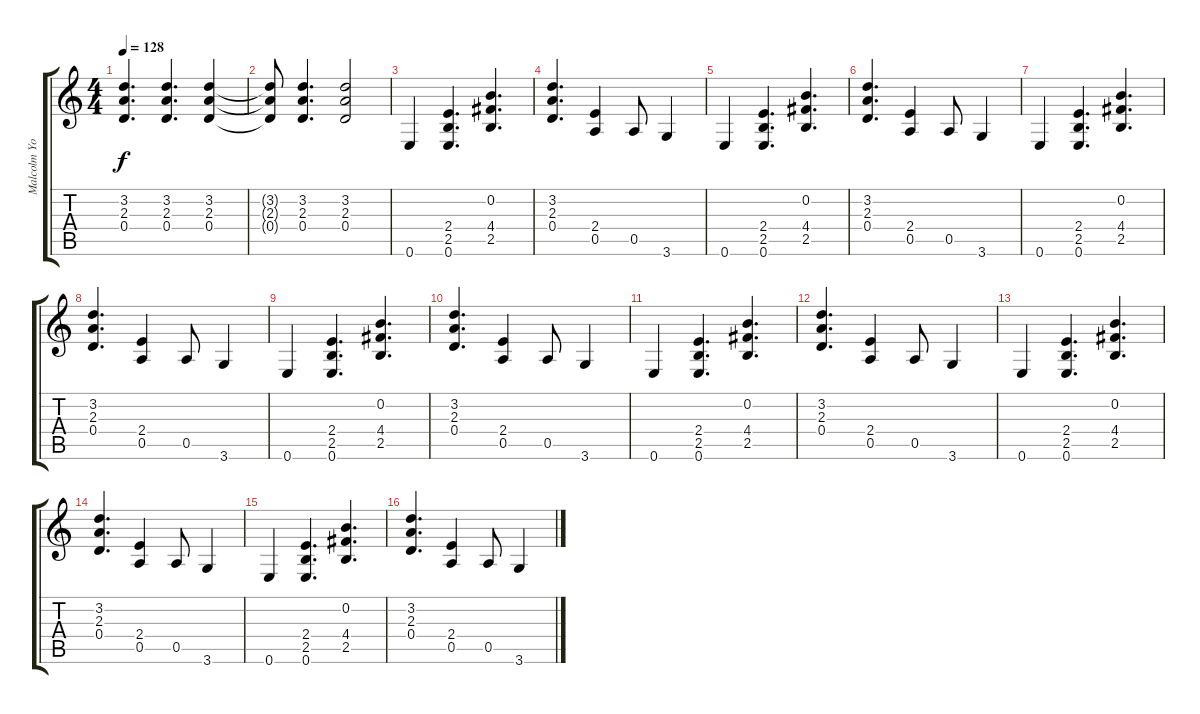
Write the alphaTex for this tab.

\track ("Malcolm Young" "Malcolm Yo") {instrument overdrivenguitar}
\staff {score tabs}
\tuning (E4 B3 G3 D3 A2 E2) {hide}
\ts (4 4)
\tempo 128
\clef g2
\ks c
(3.2 2.3 0.4).4{d dy f} (3.2 2.3 0.4).4{d} (3.2 2.3 0.4).4 |
(3.2{t} 2.3{t} 0.4{t}).8 (3.2 2.3 0.4).4{d} (3.2 2.3 0.4).2 |
0.6.4 (2.4 2.5 0.6).4{d} (0.2 4.4 2.5).4{d} |
(3.2 2.3 0.4).4{d} (2.4 0.5).4 0.5.8 3.6.4 |
0.6.4 (2.4 2.5 0.6).4{d} (0.2 4.4 2.5).4{d} |
(3.2 2.3 0.4).4{d} (2.4 0.5).4 0.5.8 3.6.4 |
0.6.4 (2.4 2.5 0.6).4{d} (0.2 4.4 2.5).4{d} |
(3.2 2.3 0.4).4{d} (2.4 0.5).4 0.5.8 3.6.4 |
0.6.4 (2.4 2.5 0.6).4{d} (0.2 4.4 2.5).4{d} |
(3.2 2.3 0.4).4{d} (2.4 0.5).4 0.5.8 3.6.4 |
0.6.4 (2.4 2.5 0.6).4{d} (0.2 4.4 2.5).4{d} |
(3.2 2.3 0.4).4{d} (2.4 0.5).4 0.5.8 3.6.4 |
0.6.4 (2.4 2.5 0.6).4{d} (0.2 4.4 2.5).4{d} |
(3.2 2.3 0.4).4{d} (2.4 0.5).4 0.5.8 3.6.4 |
0.6.4 (2.4 2.5 0.6).4{d} (0.2 4.4 2.5).4{d} |
(3.2 2.3 0.4).4{d} (2.4 0.5).4 0.5.8 3.6.4
